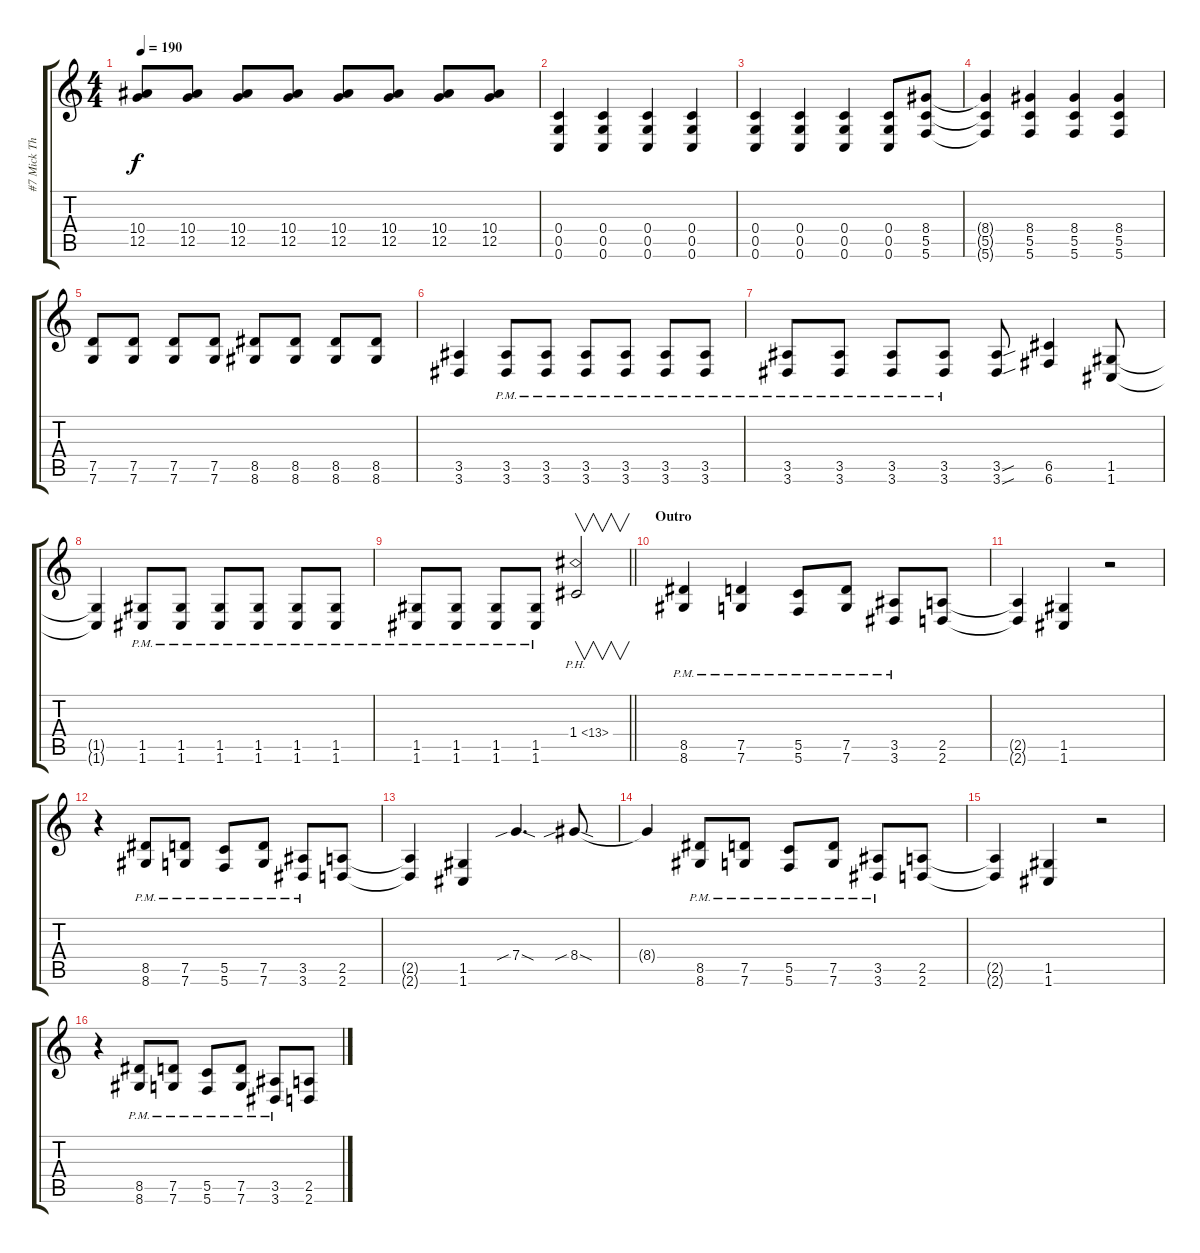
\track ("#7 Mick Thompson" "#7 Mick Th") {instrument distortionguitar}
\staff {score tabs}
\tuning (D4 A3 F3 C3 G2 C2) {hide}
\ts (4 4)
\tempo 190
\clef g2
\ks c
(10.4 12.5).8{dy f} (10.4 12.5).8 (10.4 12.5).8 (10.4 12.5).8 (10.4 12.5).8 (10.4 12.5).8 (10.4 12.5).8 (10.4 12.5).8 |
(0.4 0.5 0.6).4 (0.4 0.5 0.6).4 (0.4 0.5 0.6).4 (0.4 0.5 0.6).4 |
(0.4 0.5 0.6).4 (0.4 0.5 0.6).4 (0.4 0.5 0.6).4 (0.4 0.5 0.6).8 (8.4 5.5 5.6).8 |
(8.4{t} 5.5{t} 5.6{t}).4 (8.4 5.5 5.6).4 (8.4 5.5 5.6).4 (8.4 5.5 5.6).4 |
(7.5 7.6).8 (7.5 7.6).8 (7.5 7.6).8 (7.5 7.6).8 (8.5 8.6).8 (8.5 8.6).8 (8.5 8.6).8 (8.5 8.6).8 |
(3.5 3.6).4 (3.5{pm} 3.6{pm}).8 (3.5{pm} 3.6{pm}).8 (3.5{pm} 3.6{pm}).8 (3.5{pm} 3.6{pm}).8 (3.5{pm} 3.6{pm}).8 (3.5{pm} 3.6{pm}).8 |
(3.5{pm} 3.6{pm}).8 (3.5{pm} 3.6{pm}).8 (3.5{pm} 3.6{pm}).8 (3.5{pm} 3.6{pm}).8 (3.5{sou} 3.6{sou}).8 (6.5 6.6).4 (1.5 1.6).8 |
(1.5{t} 1.6{t}).4 (1.5{pm} 1.6{pm}).8 (1.5{pm} 1.6{pm}).8 (1.5{pm} 1.6{pm}).8 (1.5{pm} 1.6{pm}).8 (1.5{pm} 1.6{pm}).8 (1.5{pm} 1.6{pm}).8 |
\barLineRight lightlight
(1.5{pm} 1.6{pm}).8 (1.5{pm} 1.6{pm}).8 (1.5{pm} 1.6{pm}).8 (1.5{pm} 1.6{pm}).8 1.4{ph 12}.2{v} |
\section ("" "Outro")
(8.5{pm} 8.6{pm}).4 (7.5{pm} 7.6{pm}).4 (5.5{pm} 5.6{pm}).8 (7.5{pm} 7.6{pm}).8 (3.5{pm} 3.6{pm}).8 (2.5 2.6).8 |
(2.5{t} 2.6{t}).4 (1.5 1.6).4 r.2 |
r.4 (8.5{pm} 8.6{pm}).8 (7.5{pm} 7.6{pm}).8 (5.5{pm} 5.6{pm}).8 (7.5{pm} 7.6{pm}).8 (3.5{pm} 3.6{pm}).8 (2.5 2.6).8 |
(2.5{t} 2.6{t}).4 (1.5 1.6).4 7.4{sib sod}.4{d} 8.4{sib sod}.8 |
8.4{t}.4 (8.5{pm} 8.6{pm}).8 (7.5{pm} 7.6{pm}).8 (5.5{pm} 5.6{pm}).8 (7.5{pm} 7.6{pm}).8 (3.5{pm} 3.6{pm}).8 (2.5 2.6).8 |
(2.5{t} 2.6{t}).4 (1.5 1.6).4 r.2 |
r.4 (8.5{pm} 8.6{pm}).8 (7.5{pm} 7.6{pm}).8 (5.5{pm} 5.6{pm}).8 (7.5{pm} 7.6{pm}).8 (3.5{pm} 3.6{pm}).8 (2.5 2.6).8
